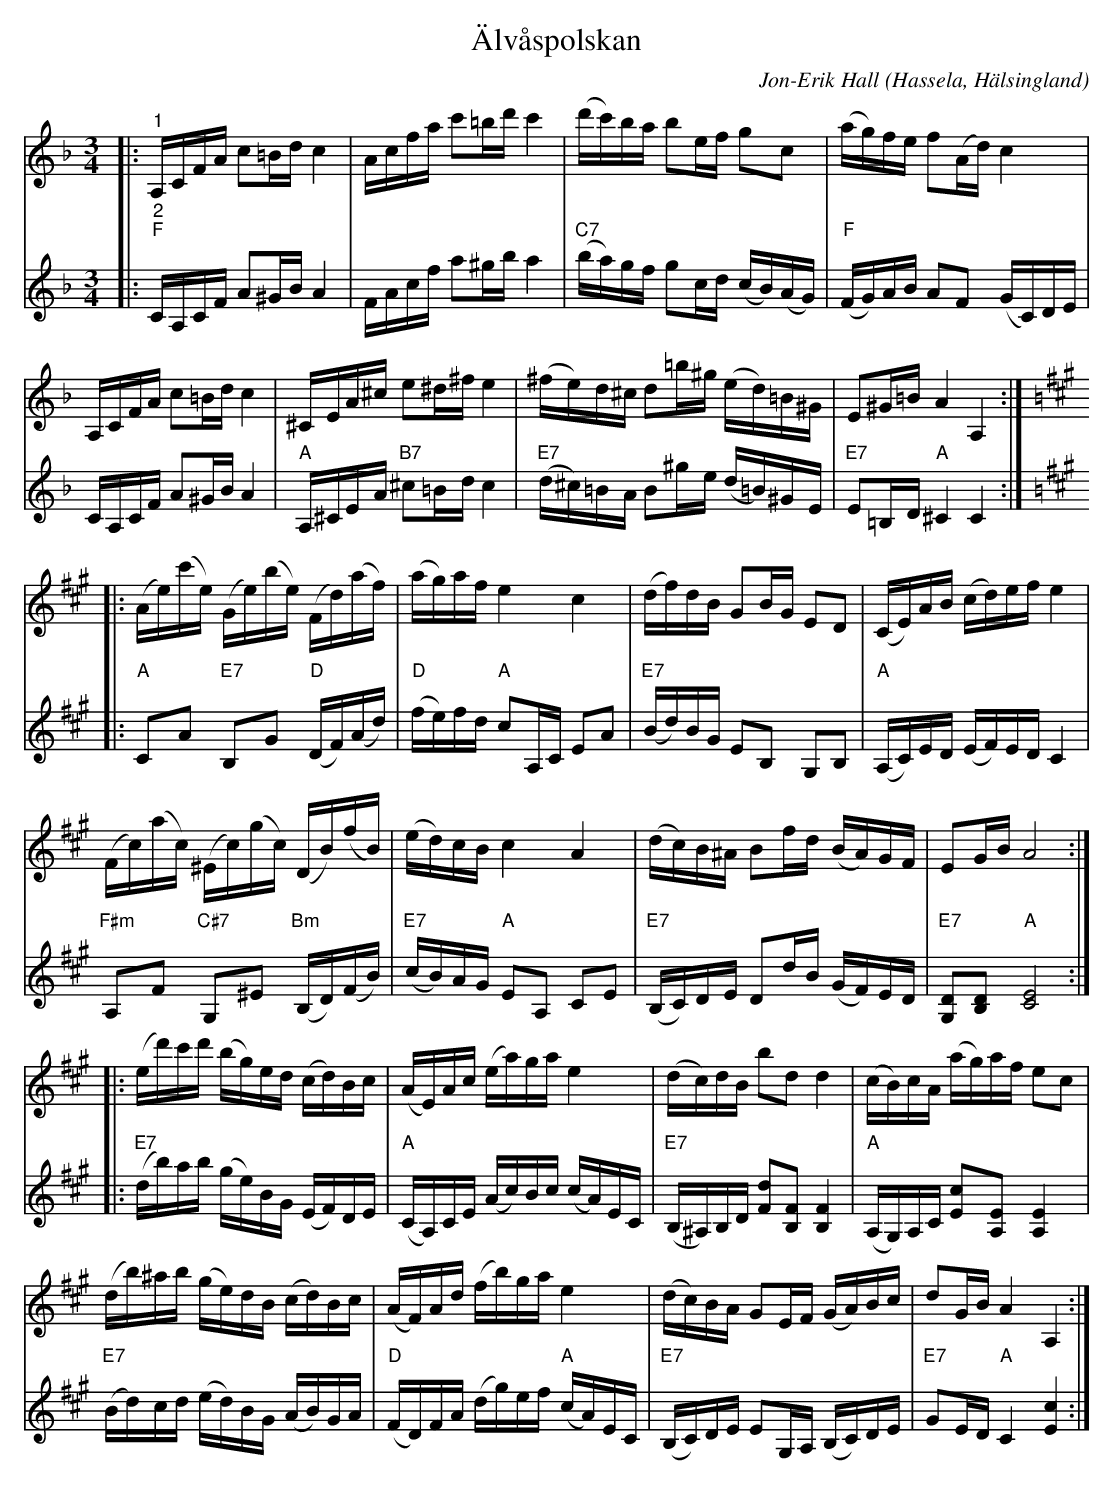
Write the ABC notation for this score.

X:1
T:Älvåspolskan
C:Jon-Erik Hall
O:Hassela, Hälsingland
L:1/16
M:3/4
K:A
V:1
[K:F] |:"^1" A,CFA c2=Bd c4 | Acfa c'2=bd' c'4 | (d'c')ba b2ef g2c2 | (ag)fe f2(Ad) c4 |
A,CFA c2=Bd c4 | ^CEA^c e2^d^f e4 | (^fe)d^c d2=b^g (ed)=B^G | E2^G=B A4 A,4 ::
[K:A] (Ae)(c'e) (Ge)(be) (Fd)(af) | (ag)af e4 c4 | (df)dB G2BG E2D2 | (CE)AB (cd)ef e4 |
(Fc)(ac) (^Ec)(gc) (DB)(fB) | (ed)cB c4 A4 | (dc)B^A B2fd (BA)GF | E2GB A8 ::
(ed')c'd' (bg)ed (cd)Bc | (AE)Ac (ea)ga e4 |  (dc)dB b2d2 d4 | (cB)cA (ag)af e2c2 |
(db)^ab (ge)dB (cd)Bc | (AF)Ad (fb)ga e4 |  (dc)BA G2EF (GA)Bc | d2GB A4 A,4 :|
V:2
[K:F] |:"^2""F" CA,CF A2^GB A4 | FAcf a2^gb a4 |"C7" (ba)gf g2cd (cB)(AG) |"F" (FG)AB A2F2 (GC)DE |
CA,CF A2^GB A4 |"A" A,^CEA "B7"^c2=Bd c4 |"E7" (d^c)=BA B2^ge (d=B)^GE |"E7" E2=B,D"A" ^C4 C4 ::
[K:A]"A" C2A2 "E7"B,2G2 "D"(DF)(Ad) |"D" (fe)fd "A"c2A,C E2A2 |"E7" (Bd)BG E2B,2 G,2B,2 | "A" (A,C)ED (EF)ED C4 |
"F#m" A,2F2 "C#7"G,2^E2 "Bm"(B,D)(FB) |"E7" (cB)AG "A"E2A,2 C2E2 |"E7" (B,C)DE D2dB (GF)ED |"E7" [G,D]2[B,D]2 "A"[CE]8 ::
"E7" (db)ab (ge)BG (EF)DE |"A" (CA,)CE (Ac)Bc (cA)EC |"E7" (B,^A,)B,D [Fd]2[B,F]2 [B,F]4 |"A" (A,G,)A,C [Ec]2[A,E]2 [A,E]4 |
"E7" (Bd)cd (ed)BG (AB)GA | "D" (FD)FA (dg)ef "A"(cA)EC |"E7" (B,C)DE E2G,A, (B,C)DE |"E7" G2ED "A"C4 [Ec]4 :|
